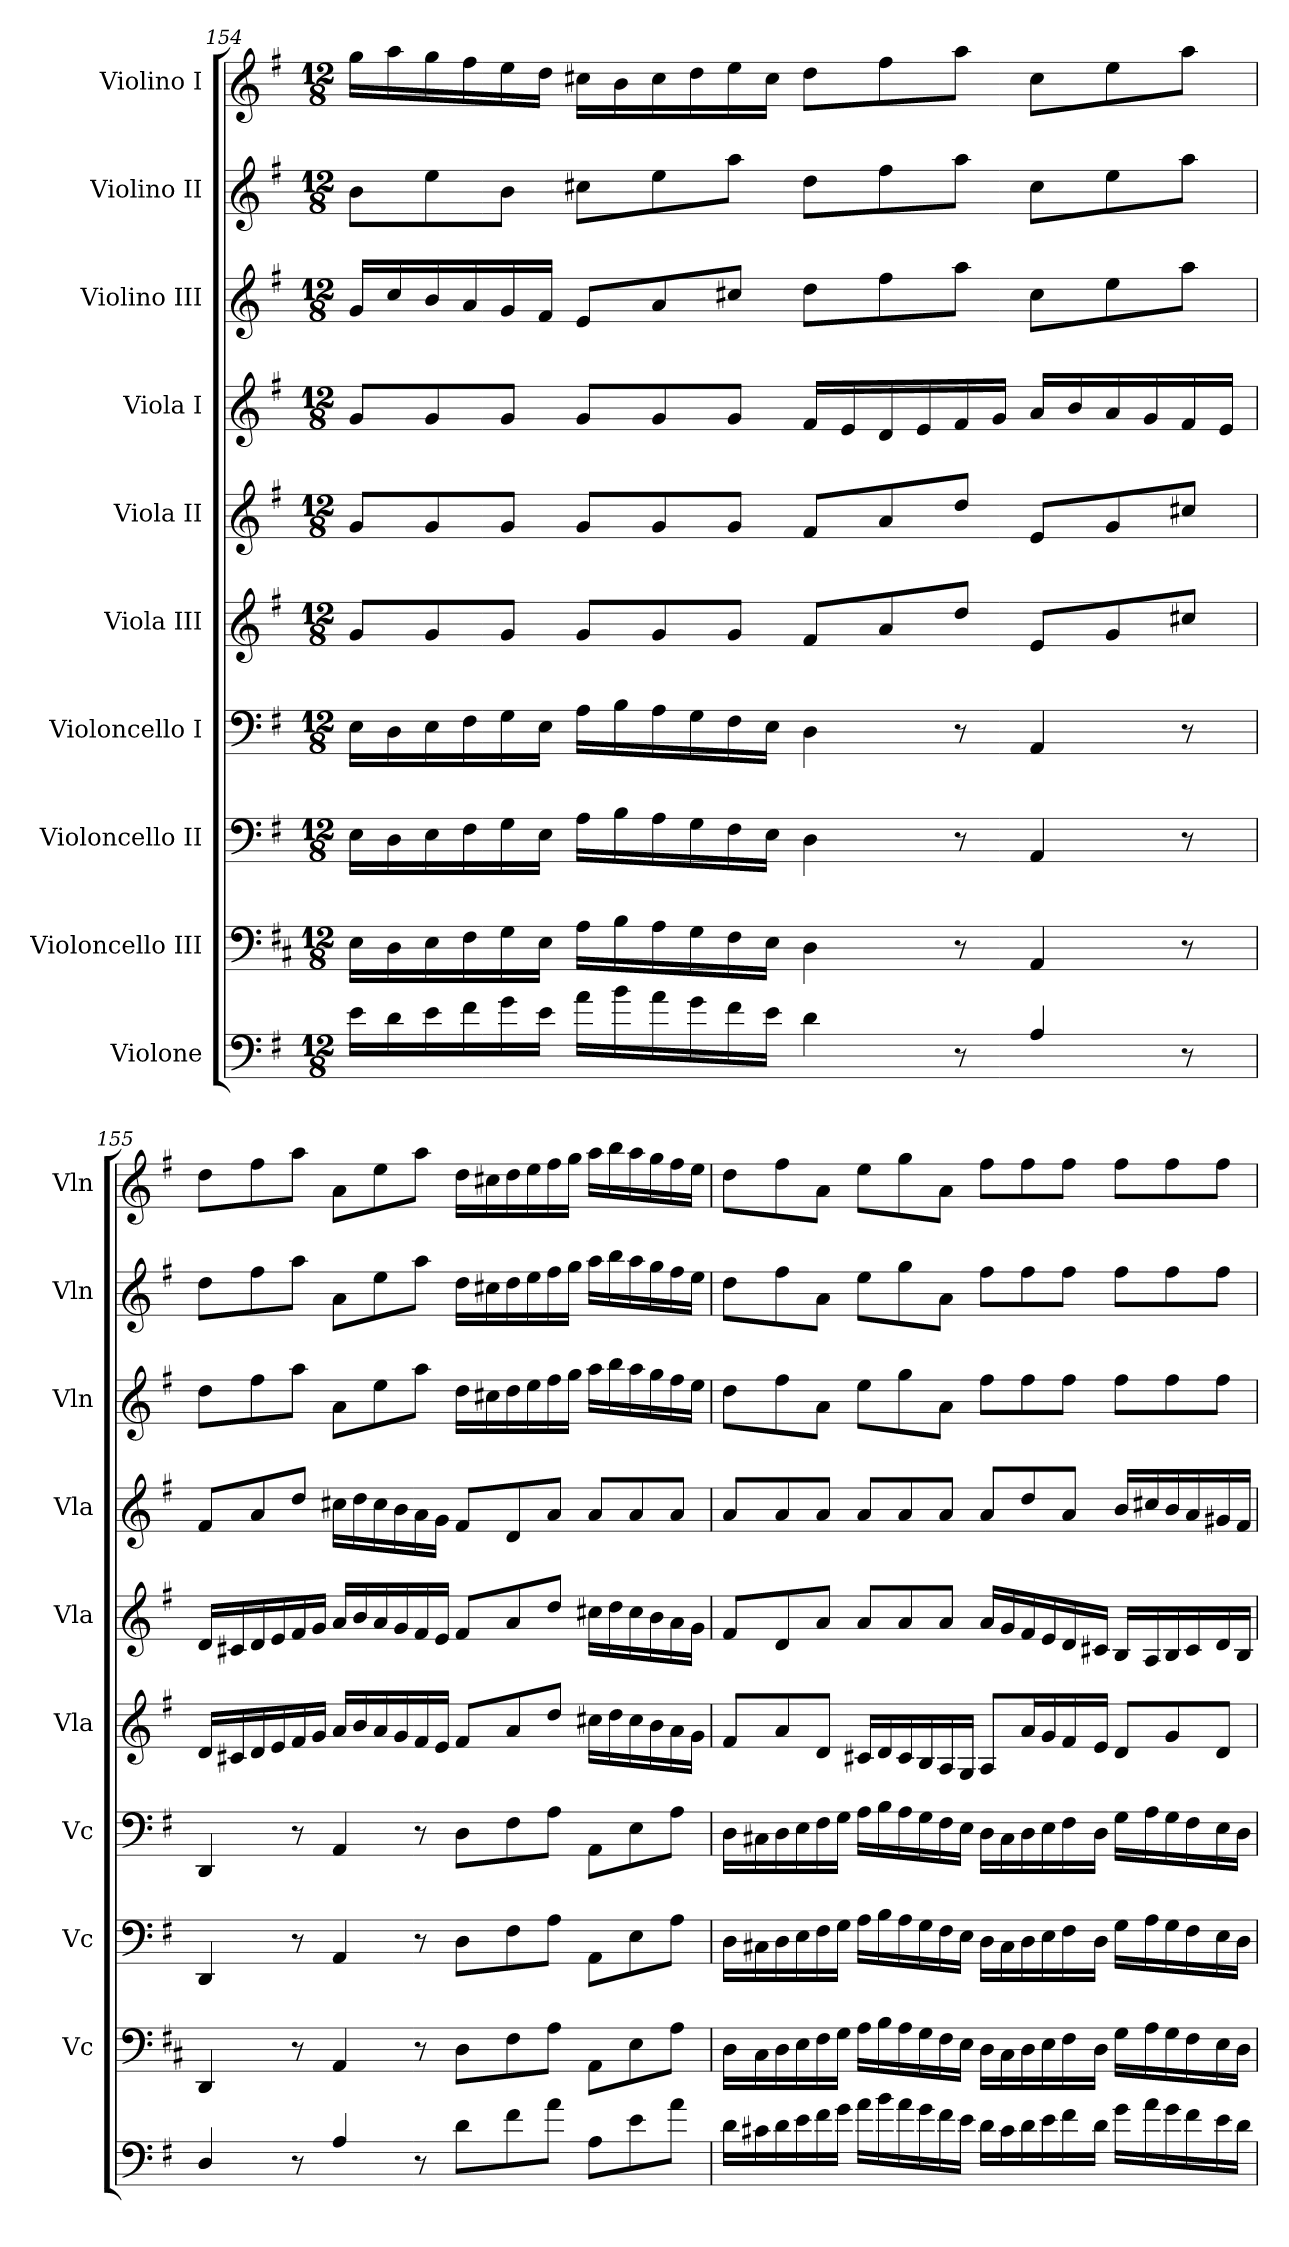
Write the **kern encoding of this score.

**kern	**kern	**kern	**kern	**kern	**kern	**kern	**kern	**kern	**kern
*part10	*part9	*part8	*part7	*part6	*part5	*part4	*part3	*part2	*part1
*staff10	*staff9	*staff8	*staff7	*staff6	*staff5	*staff4	*staff3	*staff2	*staff1
*I"Violone	*I"Violoncello III	*I"Violoncello  II	*I"Violoncello   I	*I"Viola       III	*I"Viola        II	*I"Viola         I	*I"Violino     III	*I"Violino      II	*I"Violino       I
*	*I'Vc	*I'Vc	*I'Vc	*I'Vla	*I'Vla	*I'Vla	*I'Vln	*I'Vln	*I'Vln
!!LO:PB:g=z
*clefF4	*clefF4	*clefF4	*clefF4	*clefG2	*clefG2	*clefG2	*clefG2	*clefG2	*clefG2
*ITrd7c12	*	*	*	*	*	*	*	*	*
*k[f#]	*k[f#c#]	*k[f#]	*k[f#]	*k[f#]	*k[f#]	*k[f#]	*k[f#]	*k[f#]	*k[f#]
*G:	*D:	*G:	*G:	*G:	*G:	*G:	*G:	*G:	*G:
*M12/8	*M12/8	*M12/8	*M12/8	*M12/8	*M12/8	*M12/8	*M12/8	*M12/8	*M12/8
=154	=154	=154	=154	=154	=154	=154	=154	=154	=154
16E\LL	16E\LL	16E\LL	16E\LL	8g/L	8g/L	8g/L	16g/LL	8b\L	16gg\LL
16D\	16D\	16D\	16D\	.	.	.	16cc/	.	16aa\
16E\	16E\	16E\	16E\	8g/	8g/	8g/	16b/	8ee\	16gg\
16F#\	16F#\	16F#\	16F#\	.	.	.	16a/	.	16ff#\
16G\	16G\	16G\	16G\	8g/J	8g/J	8g/J	16g/	8b\J	16ee\
16E\JJ	16E\JJ	16E\JJ	16E\JJ	.	.	.	16f#/JJ	.	16dd\JJ
16A\LL	16A\LL	16A\LL	16A\LL	8g/L	8g/L	8g/L	8e/L	8cc#X\L	16cc#X\LL
16B\	16B\	16B\	16B\	.	.	.	.	.	16b\
16A\	16A\	16A\	16A\	8g/	8g/	8g/	8a/	8ee\	16cc#\
16G\	16G\	16G\	16G\	.	.	.	.	.	16dd\
16F#\	16F#\	16F#\	16F#\	8g/J	8g/J	8g/J	8cc#X/J	8aa\J	16ee\
16E\JJ	16E\JJ	16E\JJ	16E\JJ	.	.	.	.	.	16cc#\JJ
4D\	4D\	4D\	4D\	8f#/L	8f#/L	16f#/LL	8dd\L	8dd\L	8dd\L
.	.	.	.	.	.	16e/	.	.	.
.	.	.	.	8a/	8a/	16d/	8ff#\	8ff#\	8ff#\
.	.	.	.	.	.	16e/	.	.	.
8r	8r	8r	8r	8dd/J	8dd/J	16f#/	8aa\J	8aa\J	8aa\J
.	.	.	.	.	.	16g/JJ	.	.	.
4AA/	4AA/	4AA/	4AA/	8e/L	8e/L	16a/LL	8cc#\L	8cc#\L	8cc#\L
.	.	.	.	.	.	16b/	.	.	.
.	.	.	.	8g/	8g/	16a/	8ee\	8ee\	8ee\
.	.	.	.	.	.	16g/	.	.	.
8r	8r	8r	8r	8cc#X/J	8cc#X/J	16f#/	8aa\J	8aa\J	8aa\J
.	.	.	.	.	.	16e/JJ	.	.	.
!!LO:PB:g=z
=155	=155	=155	=155	=155	=155	=155	=155	=155	=155
4DD/	4DD/	4DD/	4DD/	16d/LL	16d/LL	8f#/L	8dd\L	8dd\L	8dd\L
.	.	.	.	16c#X/	16c#X/	.	.	.	.
.	.	.	.	16d/	16d/	8a/	8ff#\	8ff#\	8ff#\
.	.	.	.	16e/	16e/	.	.	.	.
8r	8r	8r	8r	16f#/	16f#/	8dd/J	8aa\J	8aa\J	8aa\J
.	.	.	.	16g/JJ	16g/JJ	.	.	.	.
4AA/	4AA/	4AA/	4AA/	16a/LL	16a/LL	16cc#X\LL	8a\L	8a\L	8a\L
.	.	.	.	16b/	16b/	16dd\	.	.	.
.	.	.	.	16a/	16a/	16cc#\	8ee\	8ee\	8ee\
.	.	.	.	16g/	16g/	16b\	.	.	.
8r	8r	8r	8r	16f#/	16f#/	16a\	8aa\J	8aa\J	8aa\J
.	.	.	.	16e/JJ	16e/JJ	16g\JJ	.	.	.
8D\L	8D\L	8D\L	8D\L	8f#/L	8f#/L	8f#/L	16dd\LL	16dd\LL	16dd\LL
.	.	.	.	.	.	.	16cc#X\	16cc#X\	16cc#X\
8F#\	8F#\	8F#\	8F#\	8a/	8a/	8d/	16dd\	16dd\	16dd\
.	.	.	.	.	.	.	16ee\	16ee\	16ee\
8A\J	8A\J	8A\J	8A\J	8dd/J	8dd/J	8a/J	16ff#\	16ff#\	16ff#\
.	.	.	.	.	.	.	16gg\JJ	16gg\JJ	16gg\JJ
8AA\L	8AA\L	8AA\L	8AA\L	16cc#X\LL	16cc#X\LL	8a/L	16aa\LL	16aa\LL	16aa\LL
.	.	.	.	16dd\	16dd\	.	16bb\	16bb\	16bb\
8E\	8E\	8E\	8E\	16cc#\	16cc#\	8a/	16aa\	16aa\	16aa\
.	.	.	.	16b\	16b\	.	16gg\	16gg\	16gg\
8A\J	8A\J	8A\J	8A\J	16a\	16a\	8a/J	16ff#\	16ff#\	16ff#\
.	.	.	.	16g\JJ	16g\JJ	.	16ee\JJ	16ee\JJ	16ee\JJ
!!LO:PB:g=z
=156	=156	=156	=156	=156	=156	=156	=156	=156	=156
16D\LL	16D\LL	16D\LL	16D\LL	8f#/L	8f#/L	8a/L	8dd\L	8dd\L	8dd\L
16C#X\	16C#\	16C#X\	16C#X\	.	.	.	.	.	.
16D\	16D\	16D\	16D\	8a/	8d/	8a/	8ff#\	8ff#\	8ff#\
16E\	16E\	16E\	16E\	.	.	.	.	.	.
16F#\	16F#\	16F#\	16F#\	8d/J	8a/J	8a/J	8a\J	8a\J	8a\J
16G\JJ	16G\JJ	16G\JJ	16G\JJ	.	.	.	.	.	.
16A\LL	16A\LL	16A\LL	16A\LL	16c#X/LL	8a/L	8a/L	8ee\L	8ee\L	8ee\L
16B\	16B\	16B\	16B\	16d/	.	.	.	.	.
16A\	16A\	16A\	16A\	16c#/	8a/	8a/	8gg\	8gg\	8gg\
16G\	16G\	16G\	16G\	16B/	.	.	.	.	.
16F#\	16F#\	16F#\	16F#\	16A/	8a/J	8a/J	8a\J	8a\J	8a\J
16E\JJ	16E\JJ	16E\JJ	16E\JJ	16G/JJ	.	.	.	.	.
16D\LL	16D\LL	16D\LL	16D\LL	8A/L	16a/LL	8a/L	8ff#\L	8ff#\L	8ff#\L
16C#\	16C#\	16C#\	16C#\	.	16g/	.	.	.	.
16D\	16D\	16D\	16D\	16a/L	16f#/	8dd/	8ff#\	8ff#\	8ff#\
16E\	16E\	16E\	16E\	16g/	16e/	.	.	.	.
16F#\	16F#\	16F#\	16F#\	16f#/	16d/	8a/J	8ff#\J	8ff#\J	8ff#\J
16D\JJ	16D\JJ	16D\JJ	16D\JJ	16e/JJ	16c#X/JJ	.	.	.	.
16G\LL	16G\LL	16G\LL	16G\LL	8d/L	16B/LL	16b/LL	8ff#\L	8ff#\L	8ff#\L
16A\	16A\	16A\	16A\	.	16A/	16cc#X/	.	.	.
16G\	16G\	16G\	16G\	8g/	16B/	16b/	8ff#\	8ff#\	8ff#\
16F#\	16F#\	16F#\	16F#\	.	16c#/	16a/	.	.	.
16E\	16E\	16E\	16E\	8d/J	16d/	16g#X/	8ff#\J	8ff#\J	8ff#\J
16D\JJ	16D\JJ	16D\JJ	16D\JJ	.	16B/JJ	16f#/JJ	.	.	.
=	=	=	=	=	=	=	=	=	=
*-	*-	*-	*-	*-	*-	*-	*-	*-	*-
